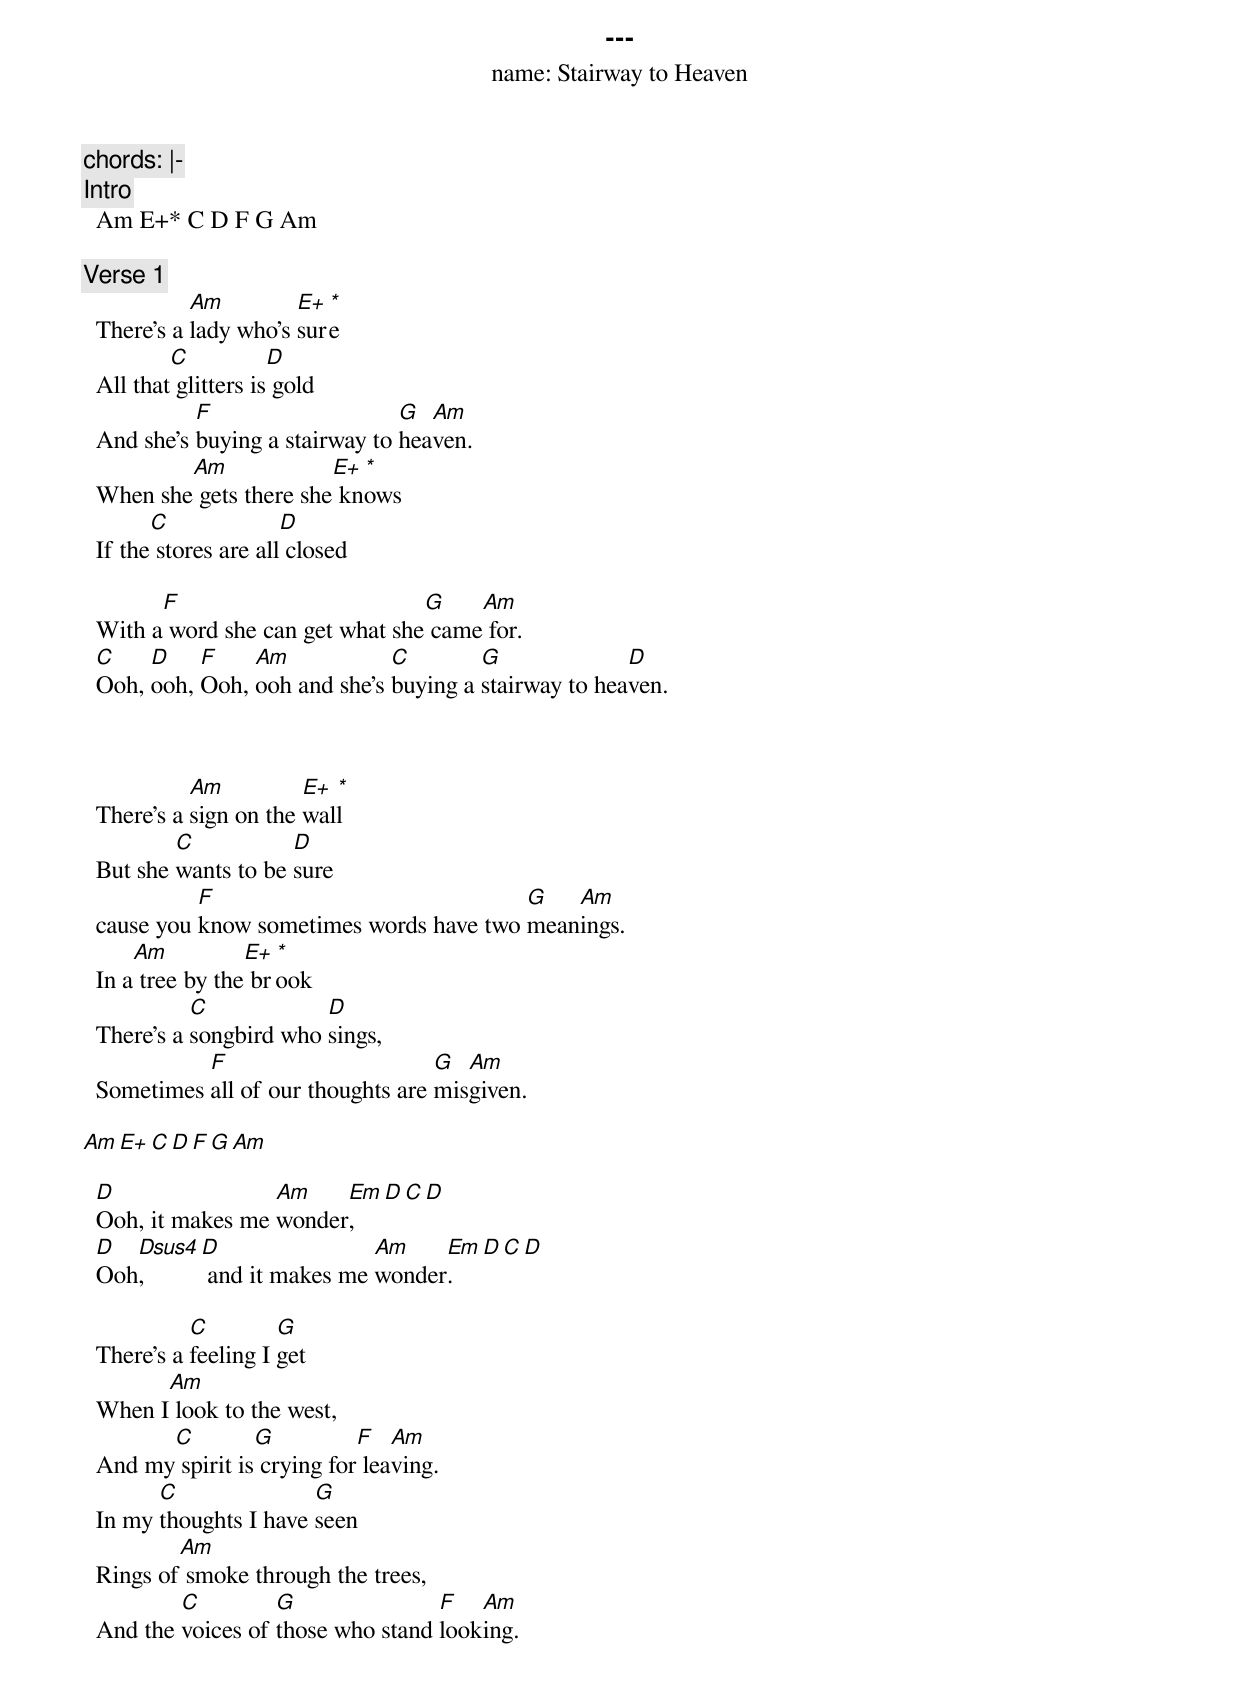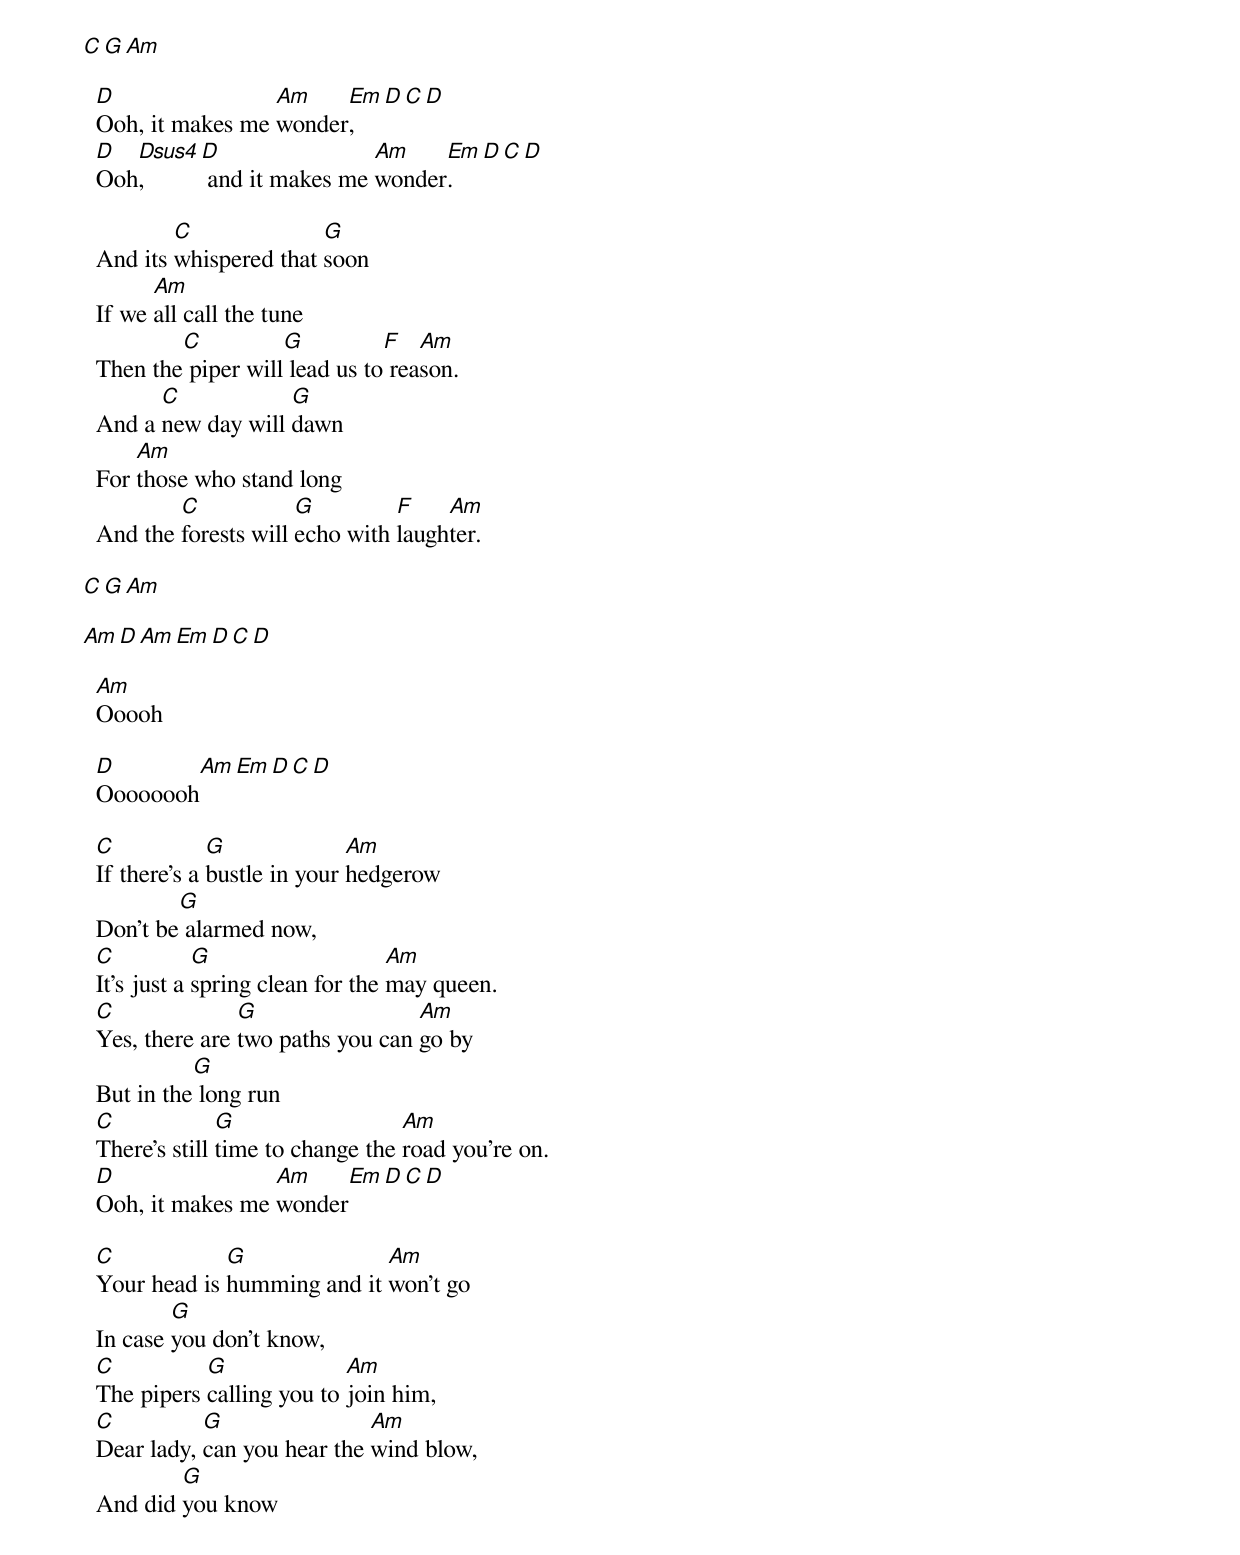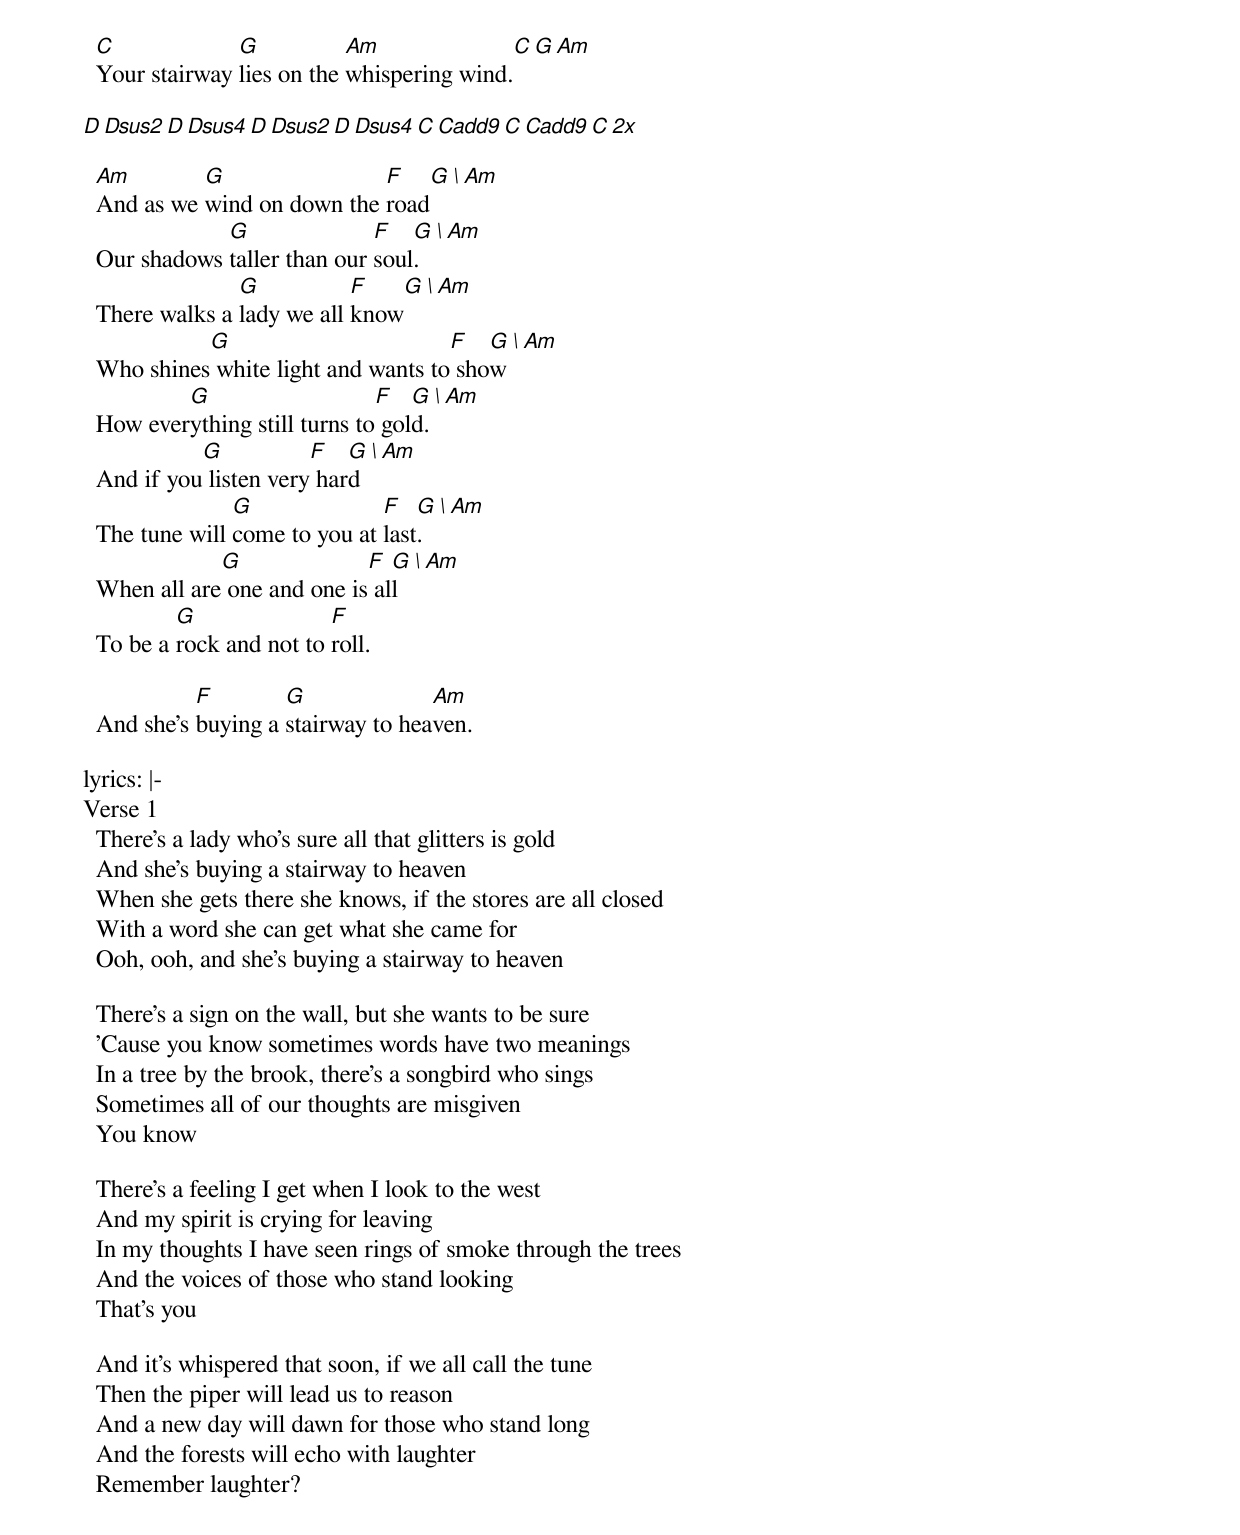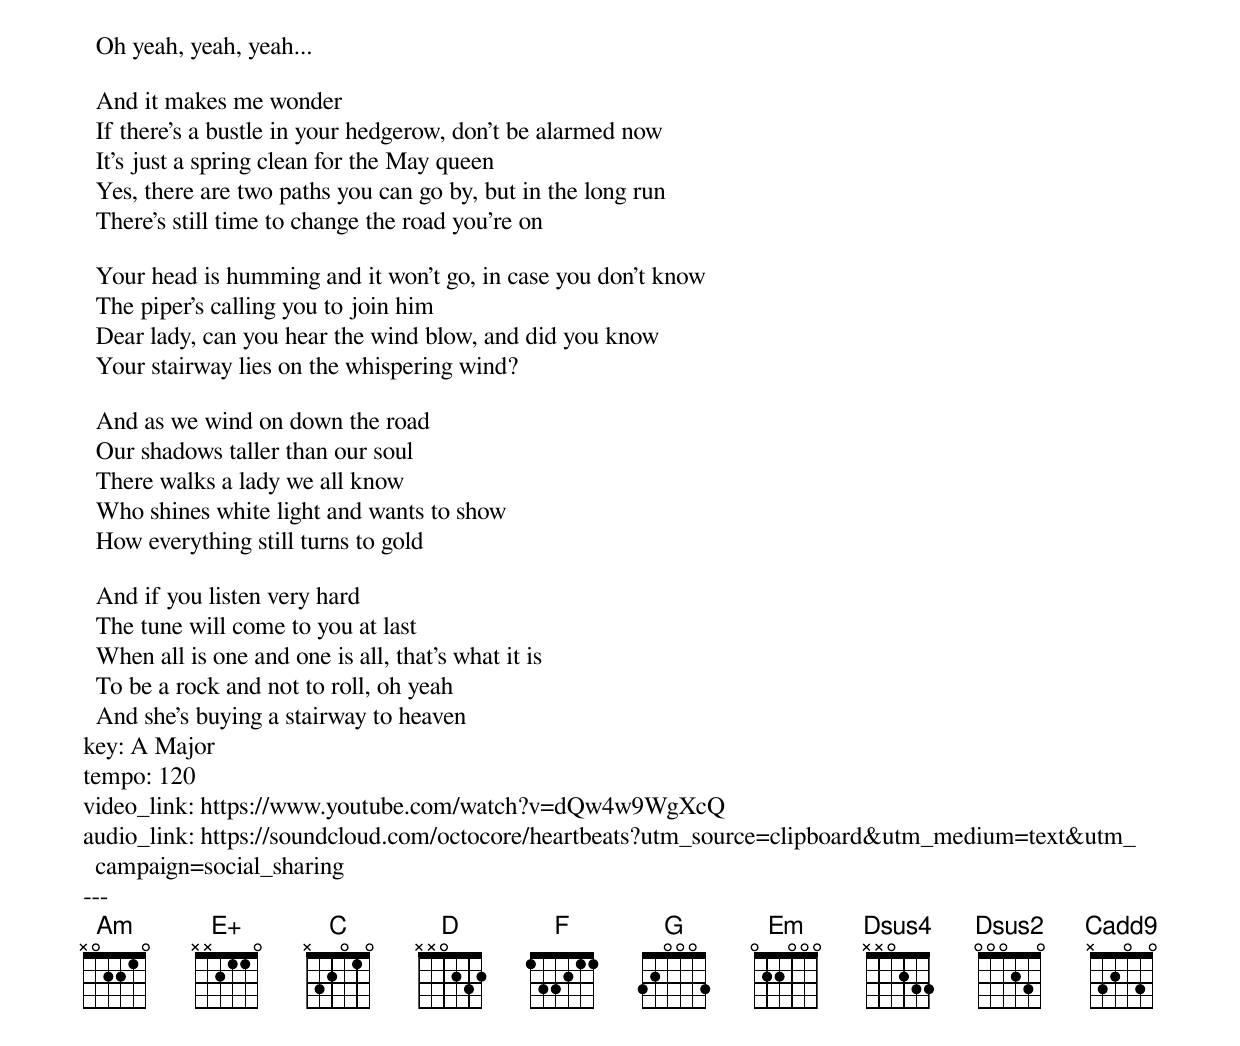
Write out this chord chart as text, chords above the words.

---
name: Stairway to Heaven
chords: |-
Intro
  Am E+* C D F G Am

Verse 1
            Am         E+ *
  There’s a lady who’s sure
          C           D
  All that glitters is gold
            F                    G  Am
  And she’s buying a stairway to heaven.
          Am             E+ *
  When she gets there she knows
        C              D
  If the stores are all closed

        F                         G    Am
  With a word she can get what she came for.
  C    D    F    Am            C        G              D
  Ooh, ooh, Ooh, ooh and she’s buying a stairway to heaven.



            Am          E+ *
  There’s a sign on the wall
          C           D
  But she wants to be sure
            F                             G   Am
  cause you know sometimes words have two meanings.
      Am          E+ *
  In a tree by the brook
            C            D
  There’s a songbird who sings,
            F                       G  Am
  Sometimes all of our thoughts are misgiven.

  Am E+ C D F G Am

  D                Am    Em D C D
  Ooh, it makes me wonder,
  D  Dsus4 D                Am    Em D C D
  Ooh,      and it makes me wonder.

            C         G
  There’s a feeling I get
        Am
  When I look to the west,
        C         G          F   Am
  And my spirit is crying for leaving.
        C               G
  In my thoughts I have seen
          Am
  Rings of smoke through the trees,
          C         G               F   Am
  And the voices of those who stand looking.

  C G Am

  D                Am    Em D C D
  Ooh, it makes me wonder,
  D  Dsus4 D                Am    Em D C D
  Ooh,      and it makes me wonder.

          C              G
  And its whispered that soon
        Am
  If we all call the tune
          C          G          F   Am
  Then the piper will lead us to reason.
        C            G
  And a new day will dawn
      Am
  For those who stand long
          C            G         F    Am
  And the forests will echo with laughter.

  C G Am

  Am D   Am  Em D C D

  Am
  Ooooh

  D        Am   Em D C D
  Oooooooh

  C            G              Am
  If there’s a bustle in your hedgerow
          G
  Don’t be alarmed now,
  C           G                    Am
  It’s just a spring clean for the may queen.
  C              G                 Am
  Yes, there are two paths you can go by
            G
  But in the long run
  C             G                  Am
  There’s still time to change the road you’re on.
  D                Am    Em D C D
  Ooh, it makes me wonder

  C            G              Am
  Your head is humming and it won’t go
          G
  In case you don’t know,
  C          G              Am
  The pipers calling you to join him,
  C          G                Am
  Dear lady, can you hear the wind blow,
          G
  And did you know
  C             G           Am              C G Am
  Your stairway lies on the whispering wind.

  D Dsus2 D Dsus4 D Dsus2 D Dsus4  C Cadd9 C Cadd9 C  2x

  Am        G                F   G \ Am
  And as we wind on down the road
              G               F   G \ Am
  Our shadows taller than our soul.
                G           F   G \ Am
  There walks a lady we all know
            G                        F   G \ Am
  Who shines white light and wants to show
          G                    F   G \ Am
  How everything still turns to gold.
            G           F   G \ Am
  And if you listen very hard
                G              F   G \ Am
  The tune will come to you at last.
              G              F  G \ Am
  When all are one and one is all
          G               F
  To be a rock and not to roll.

            F        G              Am
  And she’s buying a stairway to heaven.

lyrics: |-
Verse 1
  There's a lady who's sure all that glitters is gold
  And she's buying a stairway to heaven
  When she gets there she knows, if the stores are all closed
  With a word she can get what she came for
  Ooh, ooh, and she's buying a stairway to heaven

  There's a sign on the wall, but she wants to be sure
  'Cause you know sometimes words have two meanings
  In a tree by the brook, there's a songbird who sings
  Sometimes all of our thoughts are misgiven
  You know

  There's a feeling I get when I look to the west
  And my spirit is crying for leaving
  In my thoughts I have seen rings of smoke through the trees
  And the voices of those who stand looking
  That's you

  And it's whispered that soon, if we all call the tune
  Then the piper will lead us to reason
  And a new day will dawn for those who stand long
  And the forests will echo with laughter
  Remember laughter?

  Oh yeah, yeah, yeah...

  And it makes me wonder
  If there's a bustle in your hedgerow, don't be alarmed now
  It's just a spring clean for the May queen
  Yes, there are two paths you can go by, but in the long run
  There's still time to change the road you're on

  Your head is humming and it won't go, in case you don't know
  The piper's calling you to join him
  Dear lady, can you hear the wind blow, and did you know
  Your stairway lies on the whispering wind?

  And as we wind on down the road
  Our shadows taller than our soul
  There walks a lady we all know
  Who shines white light and wants to show
  How everything still turns to gold

  And if you listen very hard
  The tune will come to you at last
  When all is one and one is all, that's what it is
  To be a rock and not to roll, oh yeah
  And she's buying a stairway to heaven
key: A Major
tempo: 120
video_link: https://www.youtube.com/watch?v=dQw4w9WgXcQ
audio_link: https://soundcloud.com/octocore/heartbeats?utm_source=clipboard&utm_medium=text&utm_campaign=social_sharing
---
